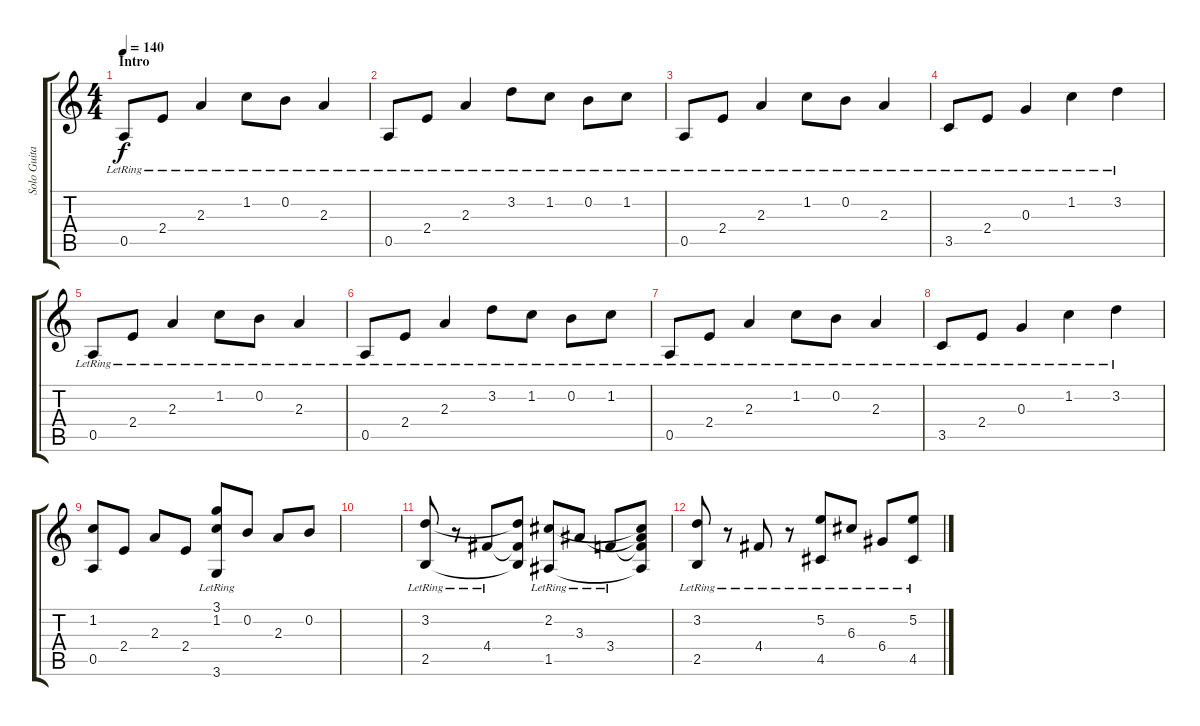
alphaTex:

\track ("Solo Guitar" "Solo Guita") {instrument distortionguitar}
\staff {score tabs}
\tuning (E4 B3 G3 D3 A2 E2) {hide}
\ts (4 4)
\section ("" "Intro")
\tempo 140
\clef g2
\ks c
0.5{lr}.8{dy f instrument acousticguitarsteel} 2.4{lr}.8 2.3{lr}.4 1.2{lr}.8 0.2{lr}.8 2.3{lr}.4 |
0.5{lr}.8 2.4{lr}.8 2.3{lr}.4 3.2{lr}.8 1.2{lr}.8 0.2{lr}.8 1.2{lr}.8 |
0.5{lr}.8 2.4{lr}.8 2.3{lr}.4 1.2{lr}.8 0.2{lr}.8 2.3{lr}.4 |
3.5{lr}.8 2.4{lr}.8 0.3{lr}.4 1.2{lr}.4 3.2{lr}.4 |
0.5{lr}.8 2.4{lr}.8 2.3{lr}.4 1.2{lr}.8 0.2{lr}.8 2.3{lr}.4 |
0.5{lr}.8 2.4{lr}.8 2.3{lr}.4 3.2{lr}.8 1.2{lr}.8 0.2{lr}.8 1.2{lr}.8 |
0.5{lr}.8 2.4{lr}.8 2.3{lr}.4 1.2{lr}.8 0.2{lr}.8 2.3{lr}.4 |
3.5{lr}.8 2.4{lr}.8 0.3{lr}.4 1.2{lr}.4 3.2{lr}.4 |
(1.2 0.5).8 2.4.8 2.3.8 2.4.8 (3.1{lr} 1.2 3.6{lr}).8 0.2.8 2.3.8 0.2.8 |
|
(3.2{lr} 2.5{lr}).8 r.8 4.4{lr}.8 (3.2{t} 4.4{t} 2.5{t}).8 (2.2{lr} 1.5{lr}).8 3.3{lr}.8 3.4{lr}.8 (2.2{t} 3.3{t} 3.4{t} 1.5{t}).8 |
(3.2{lr} 2.5{lr}).8 r.8 4.4{lr}.8 r.8 (5.2{lr} 4.5{lr}).8 6.3{lr}.8 6.4{lr}.8 (5.2{lr} 4.5{lr}).8
